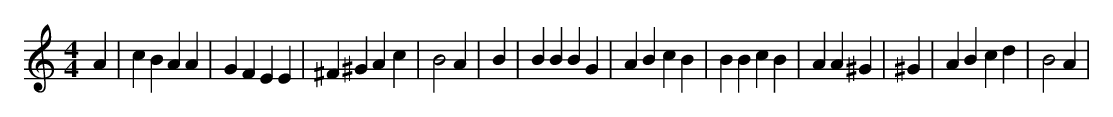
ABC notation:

X:1
M:4/4
L:1/8
K:C
A2 | c2 B2 A2 A2 | G2 F2 E2 E2 | ^F2 ^G2 A2 c2 | B4 A2 | B2 | B2 B2 B2 G2 | A2 B2 c2 B2 | B2 B2 c2 B2 | A2 A2 ^G2 | ^G2 | A2 B2 c2 d2 | B4 A2 |
